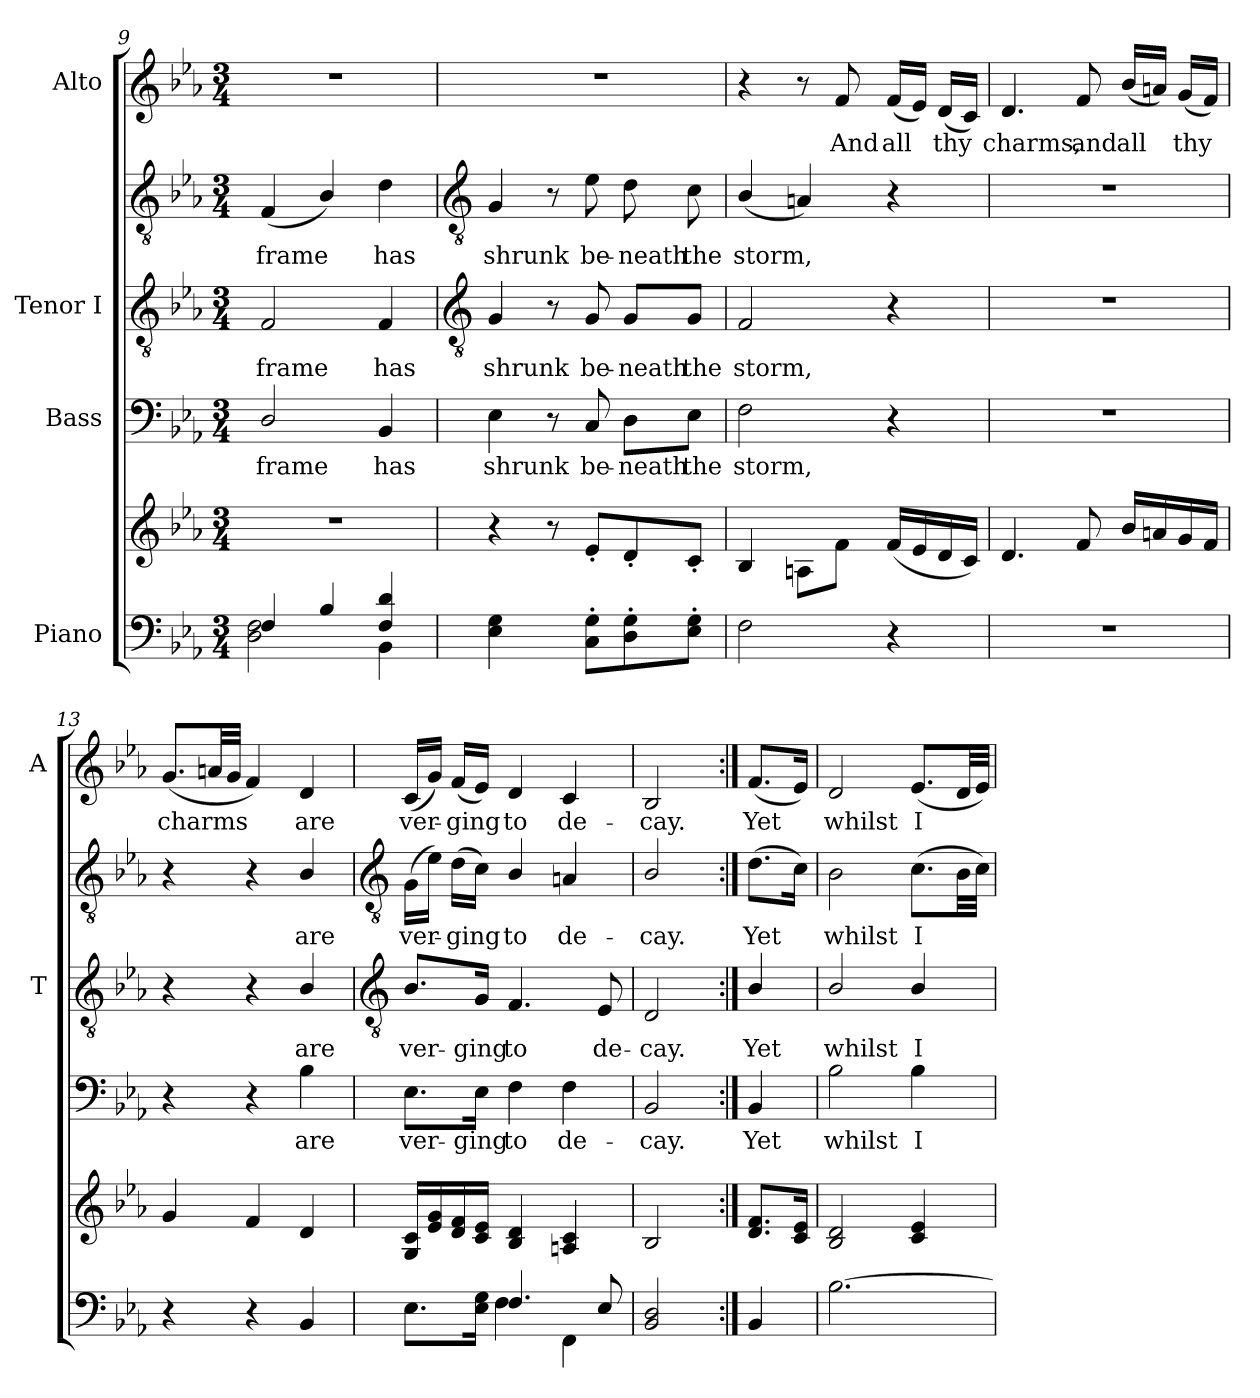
**kern	**kern	**kern	**text	**kern	**text	**kern	**text	**kern	**text
*part4	*part4	*part3	*part3	*part2	*part2	*part2	*part2	*part1	*part1
*staff6	*staff5	*staff4	*staff4	*staff3	*staff3	*staff2	*staff2	*staff1	*staff1
*I"Piano	*	*I"Bass	*	*I"Tenor I	*	*	*	*I"Alto	*
*	*	*	*	*I'T	*	*	*	*I'A	*
*clefF4	*clefG2	*clefF4	*	*clefGv2	*	*clefGv2	*	*clefG2	*
*k[b-e-a-]	*k[b-e-a-]	*k[b-e-a-]	*	*k[b-e-a-]	*	*k[b-e-a-]	*	*k[b-e-a-]	*
*E-:	*E-:	*E-:	*	*E-:	*	*E-:	*	*E-:	*
*M3/4	*M3/4	*M3/4	*	*M3/4	*	*M3/4	*	*M3/4	*
=9	=9	=9	=9	=9	=9	=9	=9	=9	=9
*^	*	*	*	*	*	*	*	*	*
!	!	!LO:N:vis=1	!	!LO:LY:b	!	!LO:LY:b	!	!LO:LY:b	!LO:N:vis=1	!
4F/	2D\ 2F\	2.r	2D/	frame	2F/	frame	(<4F/	frame	2.r	.
4B-/	.	.	.	.	.	.	4B-/)	.	.	.
!	!	!	!	!LO:LY:b	!	!LO:LY:b	!	!LO:LY:b	!	!
4F/ 4d/	4BB-\	.	4BB-/	has	4F/	has	4d\	has	.	.
*v	*v	*	*	*	*	*	*	*	*	*
!!LO:LB:g=z
=10	=10	=10	=10	=10	=10	=10	=10	=10	=10
*	*	*	*	*clefGv2	*	*clefGv2	*	*	*
*^	*	*	*	*	*	*	*	*	*
!	!	!	!	!LO:LY:b	!	!LO:LY:b	!	!LO:LY:b	!LO:N:vis=1	!
*v	*v	*	*	*	*	*	*	*	*	*
4E-\ 4G\	4r	4E-\	shrunk	4G/	shrunk	4G/	shrunk	2.r	.
8ryy	8r	8r	.	8r	.	8r	.	.	.
!	!	!	!LO:LY:b	!	!LO:LY:b	!	!LO:LY:b	!	!
8C\' 8G\'L	8e-'L	8C/	be-	8G/	be-	8e-\	be-	.	.
!	!	!	!LO:LY:b	!	!LO:LY:b	!	!LO:LY:b	!	!
8D\' 8G\'	8d'	8D\L	-neath	8G/L	-neath	8d\	-neath	.	.
!	!	!	!LO:LY:b	!	!LO:LY:b	!	!LO:LY:b	!	!
8E-\' 8G\'J	8c'J	8E-\J	the	8G/J	the	8c\	the	.	.
=11	=11	=11	=11	=11	=11	=11	=11	=11	=11
!	!	!	!LO:LY:b	!	!LO:LY:b	!	!LO:LY:b	!	!
2F\	4B-	2F\	storm,	2F/	storm,	(<4B-/	storm,	4r	.
.	8AnL	.	.	.	.	4An/)	.	8r	.
!	!	!	!	!	!	!	!	!	!LO:LY:b
.	8f\J	.	.	.	.	.	.	8f/	And
!	!	!	!	!	!	!	!	!	!LO:LY:b
4r	(<16f/LL	4r	.	4r	.	4r	.	(<16f/LL	all
.	16e-/	.	.	.	.	.	.	16e-/JJ)	.
!	!	!	!	!	!	!	!	!	!LO:LY:b
.	16d/	.	.	.	.	.	.	(<16d/LL	thy
.	16c/JJ)	.	.	.	.	.	.	16c/JJ)	.
=12	=12	=12	=12	=12	=12	=12	=12	=12	=12
!LO:N:vis=1	!	!LO:N:vis=1	!	!LO:N:vis=1	!	!LO:N:vis=1	!	!	!LO:LY:b
2.r	4.d/	2.r	.	2.r	.	2.r	.	4.d/	charms,
!	!	!	!	!	!	!	!	!	!LO:LY:b
.	8f/	.	.	.	.	.	.	8f/	and
!	!	!	!	!	!	!	!	!	!LO:LY:b
.	16b-/LL	.	.	.	.	.	.	(<16b-/LL	all
.	16an/	.	.	.	.	.	.	16an/JJ)	.
!	!	!	!	!	!	!	!	!	!LO:LY:b
.	16g/	.	.	.	.	.	.	(<16g/LL	thy
.	16f/JJ	.	.	.	.	.	.	16f/JJ)	.
=13	=13	=13	=13	=13	=13	=13	=13	=13	=13
!	!	!	!	!	!	!	!	!	!LO:LY:b
4r	4g/	4r	.	4r	.	4r	.	(<8.g/L	charms
.	.	.	.	.	.	.	.	32an/LL	.
.	.	.	.	.	.	.	.	32g/JJJ	.
4r	4f/	4r	.	4r	.	4r	.	4f/)	.
!	!	!	!LO:LY:b	!	!LO:LY:b	!	!LO:LY:b	!	!LO:LY:b
4BB-/	4d/	4B-\	are	4B-/	are	4B-/	are	4d/	are
!!LO:LB:g=z
=14	=14	=14	=14	=14	=14	=14	=14	=14	=14
*	*	*	*	*clefGv2	*	*clefGv2	*	*	*
*^	*	*	*	*	*	*	*	*	*
!	!	!	!	!LO:LY:b	!	!LO:LY:b	!	!LO:LY:b	!	!LO:LY:b
4ryy	8.E-\L	16G/ 16c/LL	8.E-\L	ver-	8.B-/L	-ver-	(16G\LL	ver-	(16c/LL	ver-
.	.	16e-/ 16g/	.	.	.	.	16e-\JJ)	.	16g/JJ)	.
!	!	!	!	!	!	!	!	!LO:LY:b	!	!LO:LY:b
.	.	16d/ 16f/	.	.	.	.	(>16d\LL	ging	(<16f/LL	ging
!	!	!	!	!LO:LY:b	!	!LO:LY:b	!	!	!	!
.	16E-\ 16G\J	16c/ 16e-/JJ	16E-\Jk	-ging	16G/Jk	-ging	16c\JJ)	.	16e-/JJ)	.
!	!	!	!	!LO:LY:b	!	!LO:LY:b	!	!LO:LY:b	!	!LO:LY:b
4.F/	4F\	4B-/ 4d/	4F\	to	4.F/	to	4B-/	to	4d/	to
!	!	!	!	!LO:LY:b	!	!	!	!LO:LY:b	!	!LO:LY:b
.	4FF\	4An/ 4c/	4F\	de-	.	.	4An/	de-	4c/	de-
!	!	!	!	!	!	!LO:LY:b	!	!	!	!
8E-/	.	.	.	.	8E-/	de-	.	.	.	.
=15	=15	=15	=15	=15	=15	=15	=15	=15	=15	=15
!	!	!	!	!LO:LY:b	!	!LO:LY:b	!	!LO:LY:b	!	!LO:LY:b
2ryy	2BB-/ 2D/	2B-/	2BB-/	-cay.	2D/	cay.	2B-/	-cay.	2B-/	-cay.
=16:|!	=16:|!	=16:|!	=16:|!	=16:|!	=16:|!	=16:|!	=16:|!	=16:|!	=16:|!	=16:|!
!	!	!	!	!LO:LY:b	!	!LO:LY:b	!	!LO:LY:b	!	!LO:LY:b
4BB-/	4ryy	8.d/ 8.f/L	4BB-/	Yet	4B-/	Yet	(>8.d\L	Yet	(<8.f/L	Yet
.	.	16c/ 16e-/J	.	.	.	.	16c\J)	.	16e-/J)	.
=17	=17	=17	=17	=17	=17	=17	=17	=17	=17	=17
!	!LO:N:vis=1	!	!	!LO:LY:b	!	!LO:LY:b	!	!LO:LY:b	!	!LO:LY:b
[2.B-\	2.ryy	2B-/ 2d/	2B-\	whilst	2B-/	whilst	2B-\	whilst	2d/	whilst
!	!	!	!	!LO:LY:b	!	!LO:LY:b	!	!LO:LY:b	!	!LO:LY:b
.	.	4c/ 4e-/	4B-\	I	4B-/	I	(>8.c\L	I	(<8.e-/L	I
.	.	.	.	.	.	.	32B-\LL	.	32d/LL	.
.	.	.	.	.	.	.	32c\JJJ)	.	32e-/JJJ)	.
*v	*v	*	*	*	*	*	*	*	*	*
=	=	=	=	=	=	=	=	=	=
*-	*-	*-	*-	*-	*-	*-	*-	*-	*-
